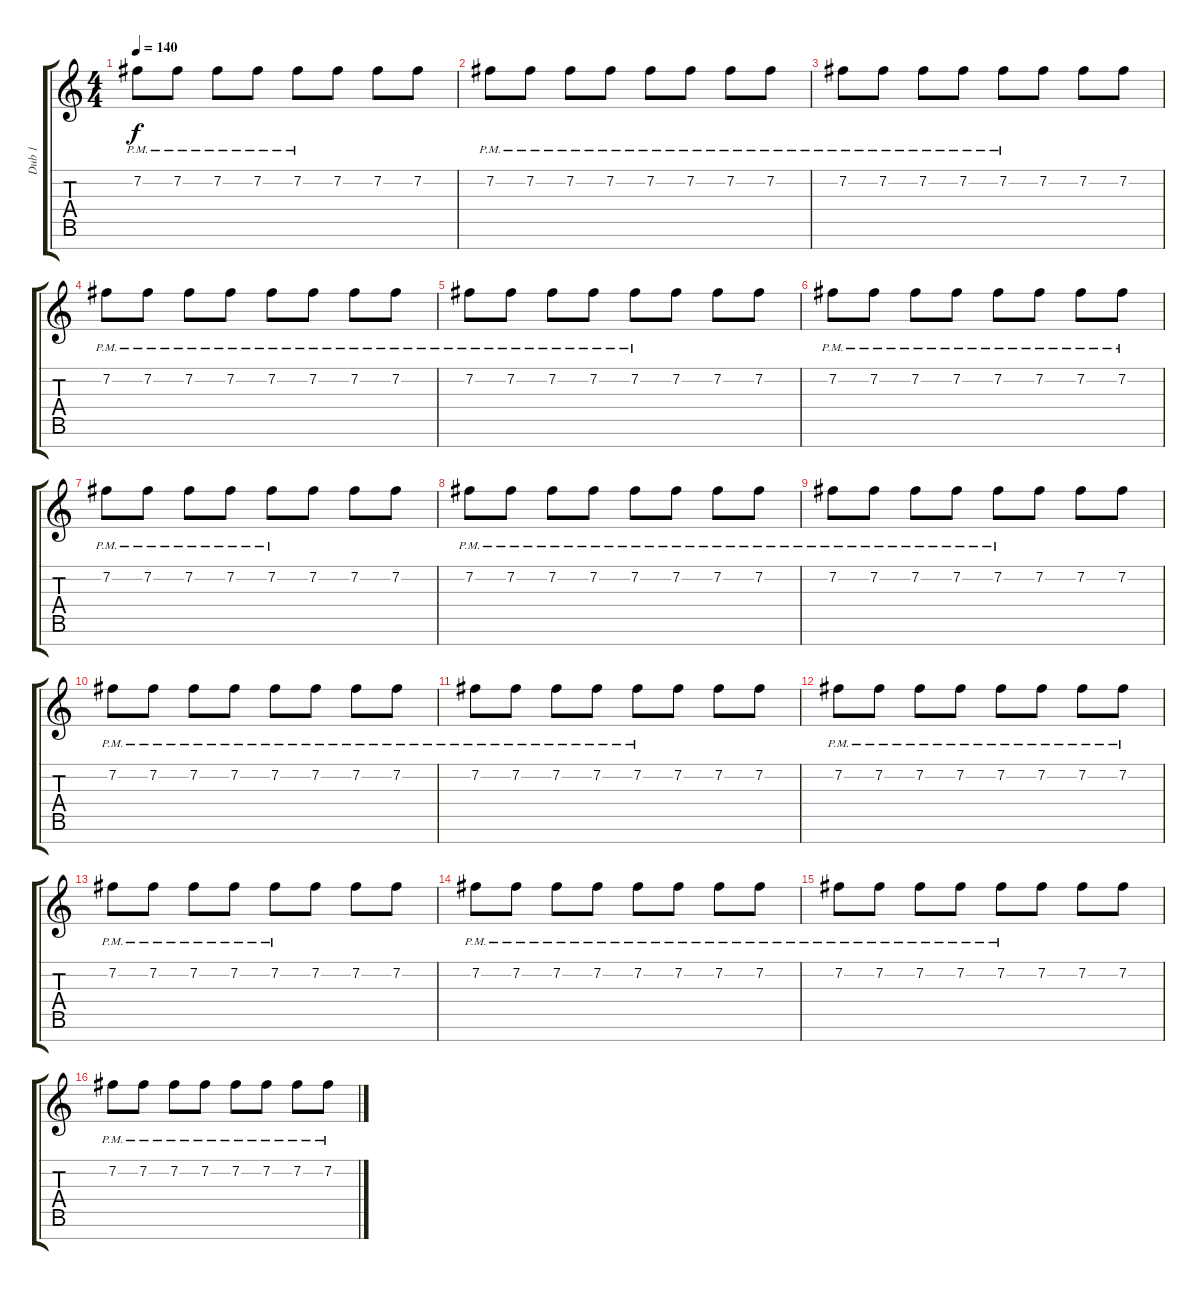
\track ("Dub 1" "Dub 1") {instrument distortionguitar}
\staff {score tabs}
\tuning (E4 B3 G3 D3 A2 E2 B1) {hide}
\ts (4 4)
\tempo 140
\clef g2
\ks c
7.2{pm}.8{dy f} 7.2{pm}.8 7.2{pm}.8 7.2{pm}.8 7.2{pm}.8 7.2.8 7.2.8 7.2.8 |
7.2{pm}.8 7.2{pm}.8 7.2{pm}.8 7.2{pm}.8 7.2{pm}.8 7.2{pm}.8 7.2{pm}.8 7.2{pm}.8 |
7.2{pm}.8 7.2{pm}.8 7.2{pm}.8 7.2{pm}.8 7.2{pm}.8 7.2.8 7.2.8 7.2.8 |
7.2{pm}.8 7.2{pm}.8 7.2{pm}.8 7.2{pm}.8 7.2{pm}.8 7.2{pm}.8 7.2{pm}.8 7.2{pm}.8 |
7.2{pm}.8 7.2{pm}.8 7.2{pm}.8 7.2{pm}.8 7.2{pm}.8 7.2.8 7.2.8 7.2.8 |
7.2{pm}.8 7.2{pm}.8 7.2{pm}.8 7.2{pm}.8 7.2{pm}.8 7.2{pm}.8 7.2{pm}.8 7.2{pm}.8 |
7.2{pm}.8 7.2{pm}.8 7.2{pm}.8 7.2{pm}.8 7.2{pm}.8 7.2.8 7.2.8 7.2.8 |
7.2{pm}.8 7.2{pm}.8 7.2{pm}.8 7.2{pm}.8 7.2{pm}.8 7.2{pm}.8 7.2{pm}.8 7.2{pm}.8 |
7.2{pm}.8 7.2{pm}.8 7.2{pm}.8 7.2{pm}.8 7.2{pm}.8 7.2.8 7.2.8 7.2.8 |
7.2{pm}.8 7.2{pm}.8 7.2{pm}.8 7.2{pm}.8 7.2{pm}.8 7.2{pm}.8 7.2{pm}.8 7.2{pm}.8 |
7.2{pm}.8 7.2{pm}.8 7.2{pm}.8 7.2{pm}.8 7.2{pm}.8 7.2.8 7.2.8 7.2.8 |
7.2{pm}.8 7.2{pm}.8 7.2{pm}.8 7.2{pm}.8 7.2{pm}.8 7.2{pm}.8 7.2{pm}.8 7.2{pm}.8 |
7.2{pm}.8 7.2{pm}.8 7.2{pm}.8 7.2{pm}.8 7.2{pm}.8 7.2.8 7.2.8 7.2.8 |
7.2{pm}.8 7.2{pm}.8 7.2{pm}.8 7.2{pm}.8 7.2{pm}.8 7.2{pm}.8 7.2{pm}.8 7.2{pm}.8 |
7.2{pm}.8 7.2{pm}.8 7.2{pm}.8 7.2{pm}.8 7.2{pm}.8 7.2.8 7.2.8 7.2.8 |
7.2{pm}.8 7.2{pm}.8 7.2{pm}.8 7.2{pm}.8 7.2{pm}.8 7.2{pm}.8 7.2{pm}.8 7.2{pm}.8
